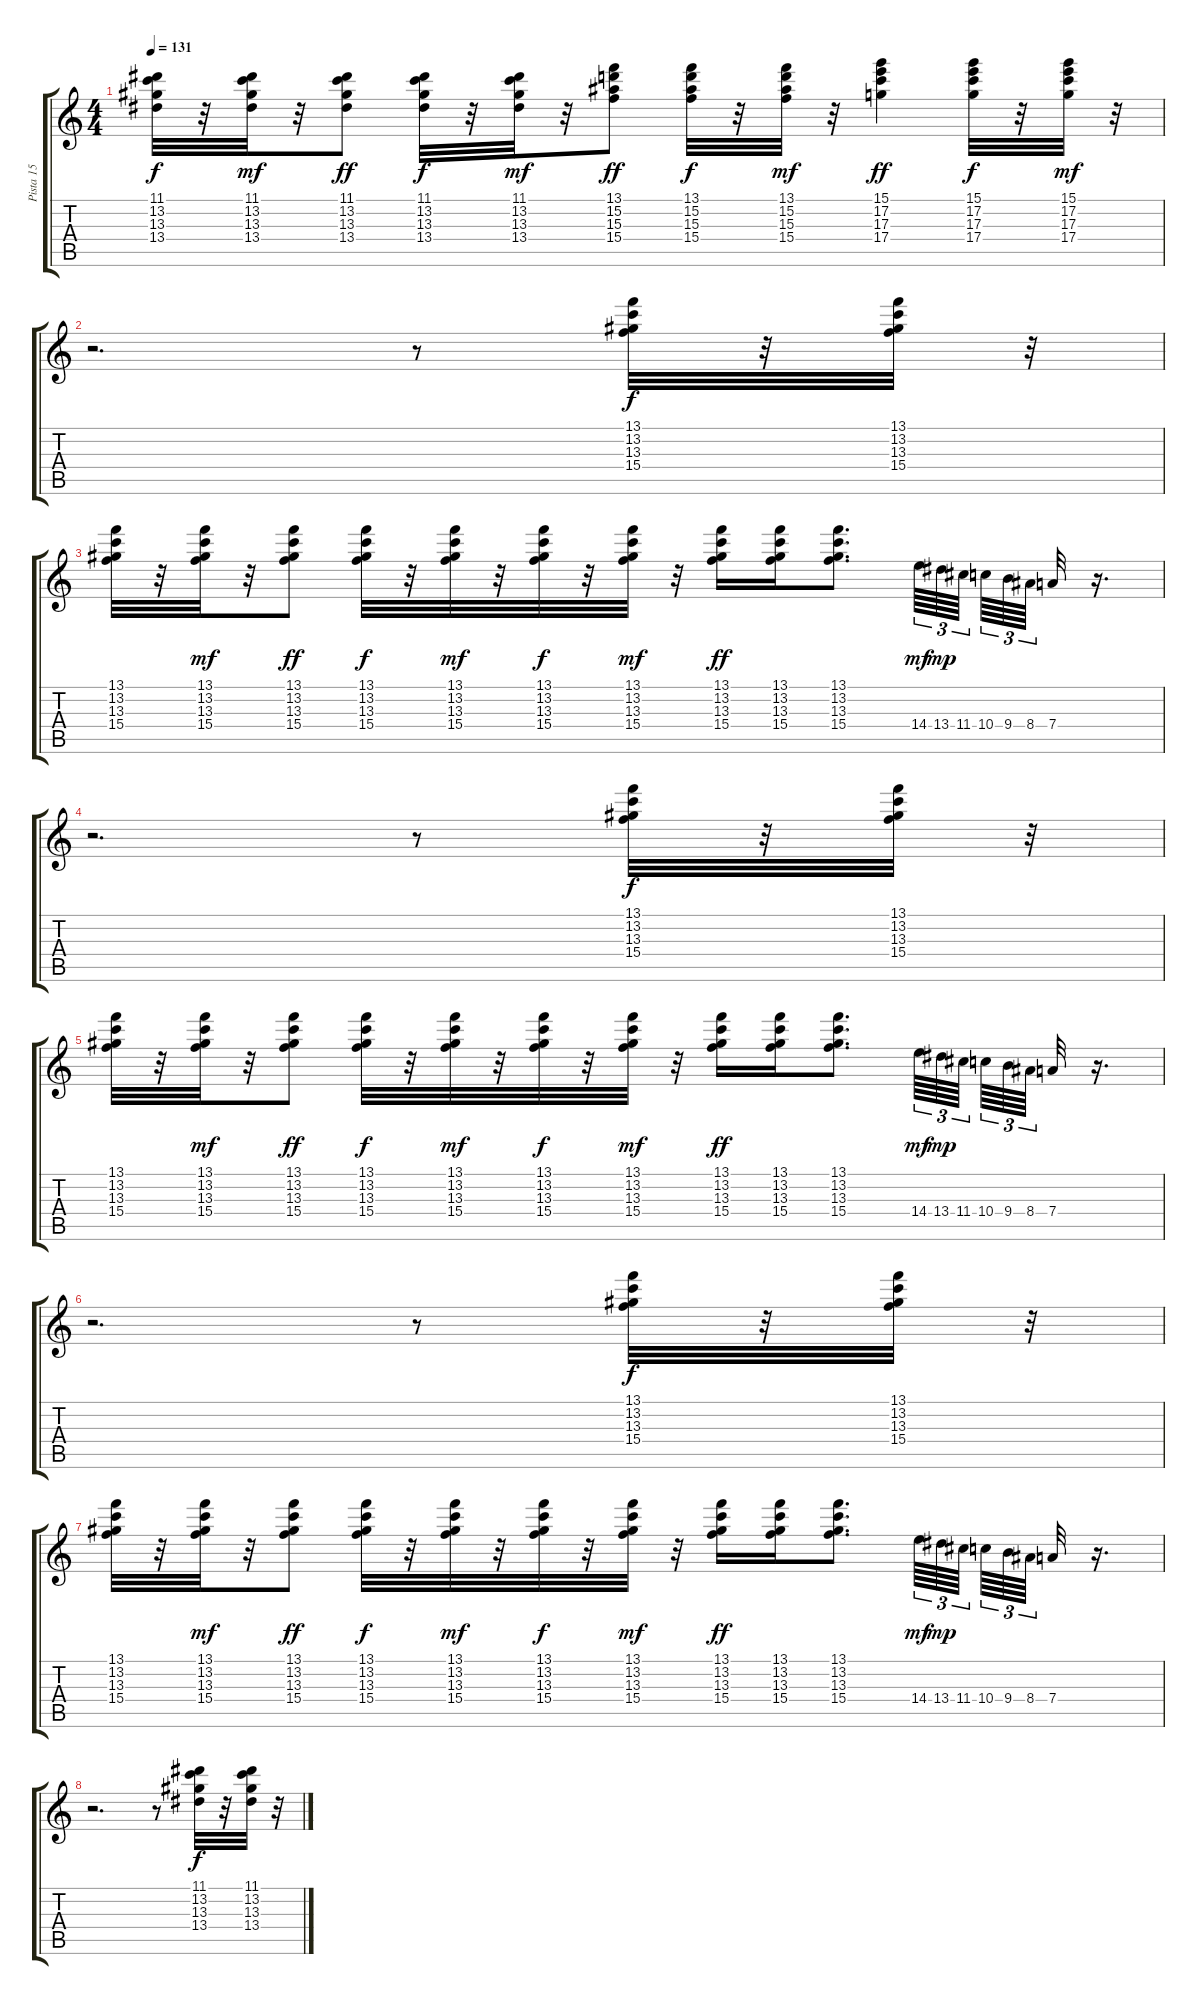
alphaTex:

\track ("Pista 15" "Pista 15") {instrument distortionguitar}
\staff {score tabs}
\tuning (E4 B3 G3 D3 A2 E2) {hide}
\ts (4 4)
\tempo 131
\clef g2
\ks c
(11.1 13.2 13.3 13.4).32{dy f} r.32 (11.1 13.2 13.3 13.4).32{dy mf} r.32 (11.1 13.2 13.3 13.4).8{dy ff} (11.1 13.2 13.3 13.4).32{dy f} r.32 (11.1 13.2 13.3 13.4).32{dy mf} r.32 (13.1 15.2 15.3 15.4).8{dy ff} (13.1 15.2 15.3 15.4).32{dy f} r.32 (13.1 15.2 15.3 15.4).32{dy mf} r.32 (15.1 17.2 17.3 17.4).4{dy ff} (15.1 17.2 17.3 17.4).32{dy f} r.32 (15.1 17.2 17.3 17.4).32{dy mf} r.32 |
r.2{d} r.8 (13.1 13.2 13.3 15.4).32{dy f} r.32 (13.1 13.2 13.3 15.4).32 r.32 |
(13.1 13.2 13.3 15.4).32 r.32 (13.1 13.2 13.3 15.4).32{dy mf} r.32 (13.1 13.2 13.3 15.4).8{dy ff} (13.1 13.2 13.3 15.4).32{dy f} r.32 (13.1 13.2 13.3 15.4).32{dy mf} r.32 (13.1 13.2 13.3 15.4).32{dy f} r.32 (13.1 13.2 13.3 15.4).32{dy mf} r.32 (13.1 13.2 13.3 15.4).16{dy ff} (13.1 13.2 13.3 15.4).16 (13.1 13.2 13.3 15.4).8{d} 14.4.64{tu (3 2) dy mf} 13.4.64{tu (3 2) dy mp} 11.4.64{tu (3 2)} 10.4.64{tu (3 2)} 9.4.64{tu (3 2)} 8.4.64{tu (3 2)} 7.4.32 r.16{d} |
r.2{d} r.8 (13.1 13.2 13.3 15.4).32{dy f} r.32 (13.1 13.2 13.3 15.4).32 r.32 |
(13.1 13.2 13.3 15.4).32 r.32 (13.1 13.2 13.3 15.4).32{dy mf} r.32 (13.1 13.2 13.3 15.4).8{dy ff} (13.1 13.2 13.3 15.4).32{dy f} r.32 (13.1 13.2 13.3 15.4).32{dy mf} r.32 (13.1 13.2 13.3 15.4).32{dy f} r.32 (13.1 13.2 13.3 15.4).32{dy mf} r.32 (13.1 13.2 13.3 15.4).16{dy ff} (13.1 13.2 13.3 15.4).16 (13.1 13.2 13.3 15.4).8{d} 14.4.64{tu (3 2) dy mf} 13.4.64{tu (3 2) dy mp} 11.4.64{tu (3 2)} 10.4.64{tu (3 2)} 9.4.64{tu (3 2)} 8.4.64{tu (3 2)} 7.4.32 r.16{d} |
r.2{d} r.8 (13.1 13.2 13.3 15.4).32{dy f} r.32 (13.1 13.2 13.3 15.4).32 r.32 |
(13.1 13.2 13.3 15.4).32 r.32 (13.1 13.2 13.3 15.4).32{dy mf} r.32 (13.1 13.2 13.3 15.4).8{dy ff} (13.1 13.2 13.3 15.4).32{dy f} r.32 (13.1 13.2 13.3 15.4).32{dy mf} r.32 (13.1 13.2 13.3 15.4).32{dy f} r.32 (13.1 13.2 13.3 15.4).32{dy mf} r.32 (13.1 13.2 13.3 15.4).16{dy ff} (13.1 13.2 13.3 15.4).16 (13.1 13.2 13.3 15.4).8{d} 14.4.64{tu (3 2) dy mf} 13.4.64{tu (3 2) dy mp} 11.4.64{tu (3 2)} 10.4.64{tu (3 2)} 9.4.64{tu (3 2)} 8.4.64{tu (3 2)} 7.4.32 r.16{d} |
r.2{d} r.8 (11.1 13.2 13.3 13.4).32{dy f} r.32 (11.1 13.2 13.3 13.4).32 r.32
